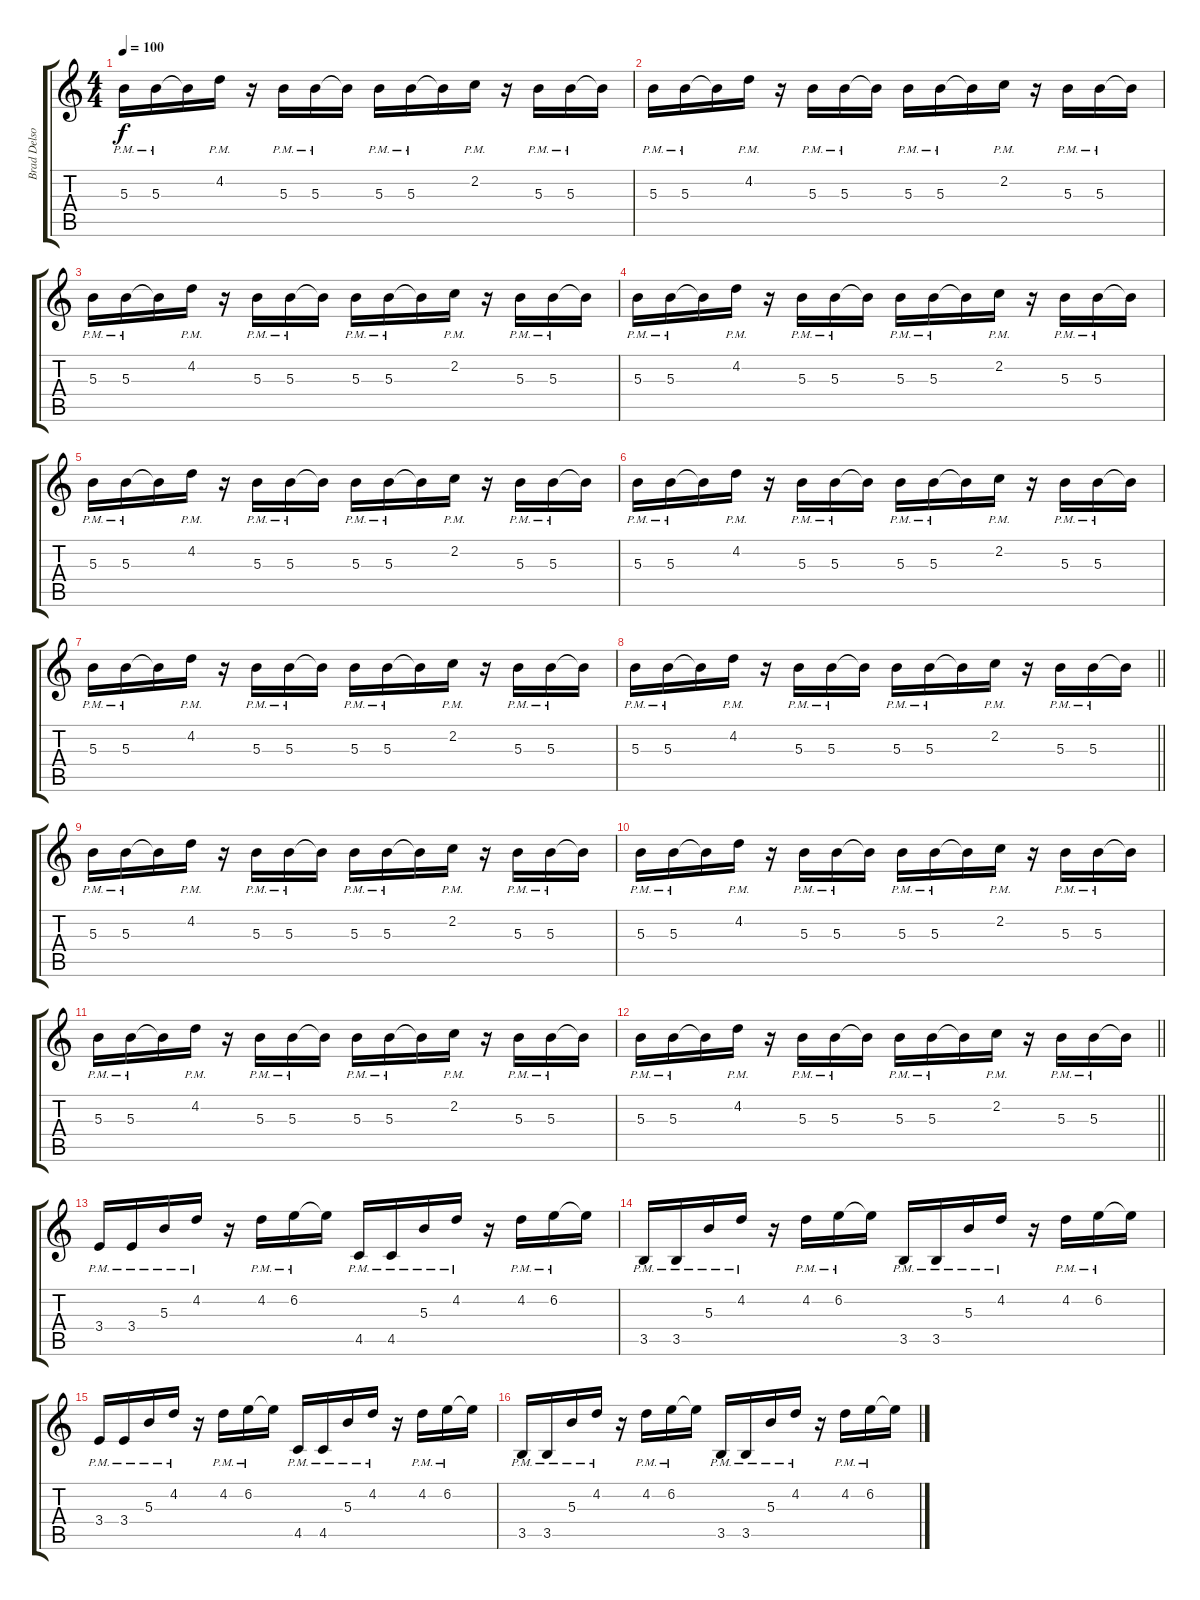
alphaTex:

\track ("Brad Delson (Guitar)" "Brad Delso") {instrument distortionguitar}
\staff {score tabs}
\tuning (Eb4 Bb3 Gb3 Db3 Ab2 Db2) {hide}
\ts (4 4)
\tempo 100
\clef g2
\ks c
5.3{pm}.16{dy f} 5.3{pm}.16 5.3{t}.16 4.2{pm}.16 r.16 5.3{pm}.16 5.3{pm}.16 5.3{t}.16 5.3{pm}.16 5.3{pm}.16 5.3{t}.16 2.2{pm}.16 r.16 5.3{pm}.16 5.3{pm}.16 5.3{t}.16 |
5.3{pm}.16 5.3{pm}.16 5.3{t}.16 4.2{pm}.16 r.16 5.3{pm}.16 5.3{pm}.16 5.3{t}.16 5.3{pm}.16 5.3{pm}.16 5.3{t}.16 2.2{pm}.16 r.16 5.3{pm}.16 5.3{pm}.16 5.3{t}.16 |
5.3{pm}.16 5.3{pm}.16 5.3{t}.16 4.2{pm}.16 r.16 5.3{pm}.16 5.3{pm}.16 5.3{t}.16 5.3{pm}.16 5.3{pm}.16 5.3{t}.16 2.2{pm}.16 r.16 5.3{pm}.16 5.3{pm}.16 5.3{t}.16 |
5.3{pm}.16 5.3{pm}.16 5.3{t}.16 4.2{pm}.16 r.16 5.3{pm}.16 5.3{pm}.16 5.3{t}.16 5.3{pm}.16 5.3{pm}.16 5.3{t}.16 2.2{pm}.16 r.16 5.3{pm}.16 5.3{pm}.16 5.3{t}.16 |
5.3{pm}.16 5.3{pm}.16 5.3{t}.16 4.2{pm}.16 r.16 5.3{pm}.16 5.3{pm}.16 5.3{t}.16 5.3{pm}.16 5.3{pm}.16 5.3{t}.16 2.2{pm}.16 r.16 5.3{pm}.16 5.3{pm}.16 5.3{t}.16 |
5.3{pm}.16 5.3{pm}.16 5.3{t}.16 4.2{pm}.16 r.16 5.3{pm}.16 5.3{pm}.16 5.3{t}.16 5.3{pm}.16 5.3{pm}.16 5.3{t}.16 2.2{pm}.16 r.16 5.3{pm}.16 5.3{pm}.16 5.3{t}.16 |
5.3{pm}.16 5.3{pm}.16 5.3{t}.16 4.2{pm}.16 r.16 5.3{pm}.16 5.3{pm}.16 5.3{t}.16 5.3{pm}.16 5.3{pm}.16 5.3{t}.16 2.2{pm}.16 r.16 5.3{pm}.16 5.3{pm}.16 5.3{t}.16 |
\barLineRight lightlight
5.3{pm}.16 5.3{pm}.16 5.3{t}.16 4.2{pm}.16 r.16 5.3{pm}.16 5.3{pm}.16 5.3{t}.16 5.3{pm}.16 5.3{pm}.16 5.3{t}.16 2.2{pm}.16 r.16 5.3{pm}.16 5.3{pm}.16 5.3{t}.16 |
5.3{pm}.16 5.3{pm}.16 5.3{t}.16 4.2{pm}.16 r.16 5.3{pm}.16 5.3{pm}.16 5.3{t}.16 5.3{pm}.16 5.3{pm}.16 5.3{t}.16 2.2{pm}.16 r.16 5.3{pm}.16 5.3{pm}.16 5.3{t}.16 |
5.3{pm}.16 5.3{pm}.16 5.3{t}.16 4.2{pm}.16 r.16 5.3{pm}.16 5.3{pm}.16 5.3{t}.16 5.3{pm}.16 5.3{pm}.16 5.3{t}.16 2.2{pm}.16 r.16 5.3{pm}.16 5.3{pm}.16 5.3{t}.16 |
5.3{pm}.16 5.3{pm}.16 5.3{t}.16 4.2{pm}.16 r.16 5.3{pm}.16 5.3{pm}.16 5.3{t}.16 5.3{pm}.16 5.3{pm}.16 5.3{t}.16 2.2{pm}.16 r.16 5.3{pm}.16 5.3{pm}.16 5.3{t}.16 |
\barLineRight lightlight
5.3{pm}.16 5.3{pm}.16 5.3{t}.16 4.2{pm}.16 r.16 5.3{pm}.16 5.3{pm}.16 5.3{t}.16 5.3{pm}.16 5.3{pm}.16 5.3{t}.16 2.2{pm}.16 r.16 5.3{pm}.16 5.3{pm}.16 5.3{t}.16 |
3.4{pm}.16 3.4{pm}.16 5.3{pm}.16 4.2{pm}.16 r.16 4.2{pm}.16 6.2{pm}.16 6.2{t}.16 4.5{pm}.16 4.5{pm}.16 5.3{pm}.16 4.2{pm}.16 r.16 4.2{pm}.16 6.2{pm}.16 6.2{t}.16 |
3.5{pm}.16 3.5{pm}.16 5.3{pm}.16 4.2{pm}.16 r.16 4.2{pm}.16 6.2{pm}.16 6.2{t}.16 3.5{pm}.16 3.5{pm}.16 5.3{pm}.16 4.2{pm}.16 r.16 4.2{pm}.16 6.2{pm}.16 6.2{t}.16 |
3.4{pm}.16 3.4{pm}.16 5.3{pm}.16 4.2{pm}.16 r.16 4.2{pm}.16 6.2{pm}.16 6.2{t}.16 4.5{pm}.16 4.5{pm}.16 5.3{pm}.16 4.2{pm}.16 r.16 4.2{pm}.16 6.2{pm}.16 6.2{t}.16 |
3.5{pm}.16 3.5{pm}.16 5.3{pm}.16 4.2{pm}.16 r.16 4.2{pm}.16 6.2{pm}.16 6.2{t}.16 3.5{pm}.16 3.5{pm}.16 5.3{pm}.16 4.2{pm}.16 r.16 4.2{pm}.16 6.2{pm}.16 6.2{t}.16
